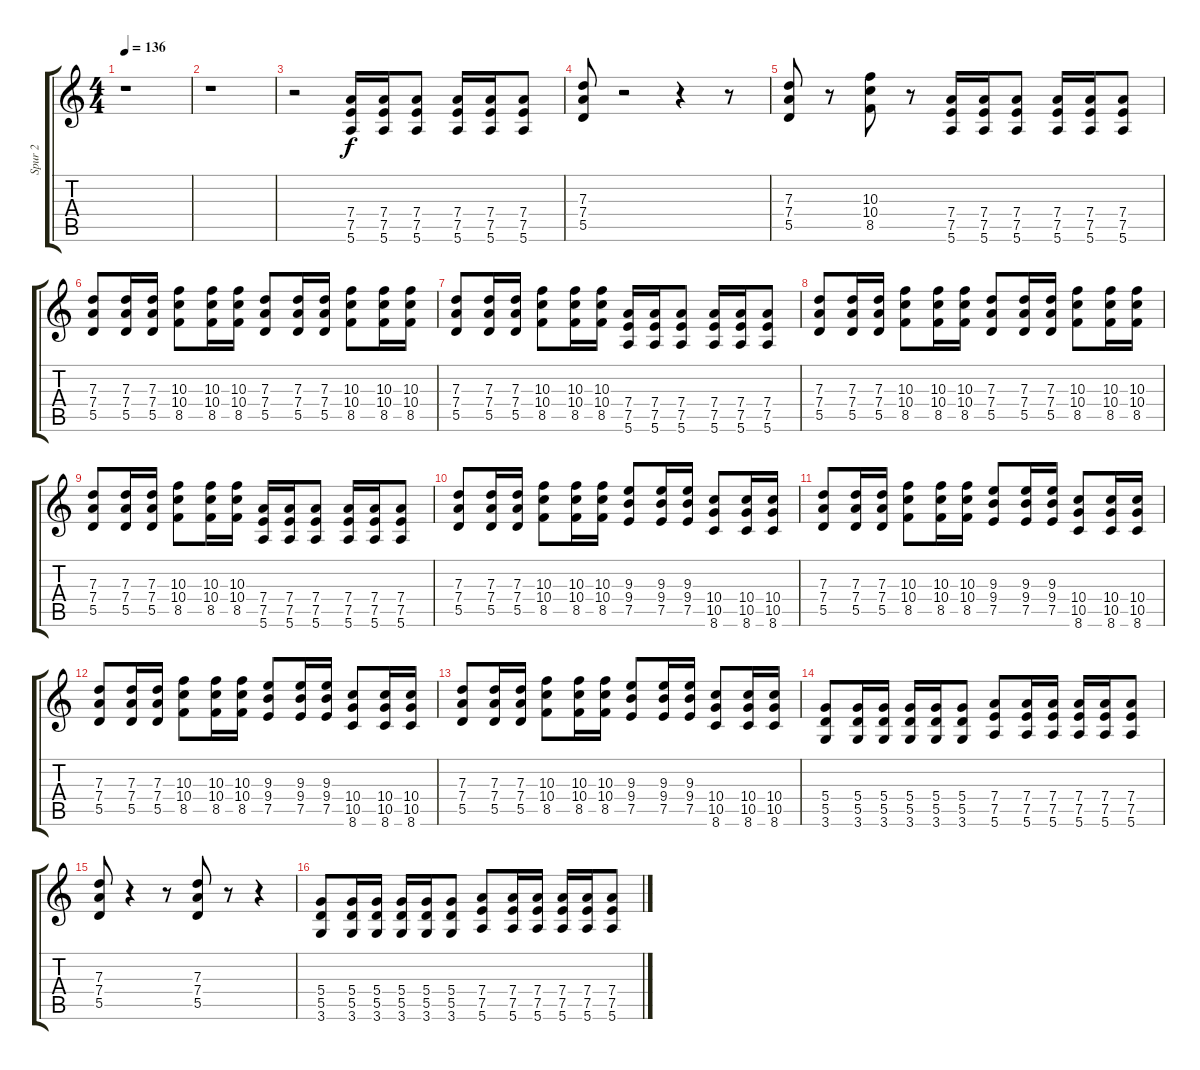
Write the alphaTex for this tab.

\track ("Spur 2" "Spur 2") {instrument distortionguitar}
\staff {score tabs}
\tuning (E4 B3 G3 D3 A2 E2) {hide}
\ts (4 4)
\tempo 136
\clef g2
\ks c
r.1{dy f instrument distortionguitar} |
r.1 |
r.2 (7.4 7.5 5.6).16 (7.4 7.5 5.6).16 (7.4 7.5 5.6).8 (7.4 7.5 5.6).16 (7.4 7.5 5.6).16 (7.4 7.5 5.6).8 |
(7.3 7.4 5.5).8 r.2 r.4 r.8 |
(7.3 7.4 5.5).8 r.8 (10.3 10.4 8.5).8 r.8 (7.4 7.5 5.6).16 (7.4 7.5 5.6).16 (7.4 7.5 5.6).8 (7.4 7.5 5.6).16 (7.4 7.5 5.6).16 (7.4 7.5 5.6).8 |
(7.3 7.4 5.5).8 (7.3 7.4 5.5).16 (7.3 7.4 5.5).16 (10.3 10.4 8.5).8 (10.3 10.4 8.5).16 (10.3 10.4 8.5).16 (7.3 7.4 5.5).8 (7.3 7.4 5.5).16 (7.3 7.4 5.5).16 (10.3 10.4 8.5).8 (10.3 10.4 8.5).16 (10.3 10.4 8.5).16 |
(7.3 7.4 5.5).8 (7.3 7.4 5.5).16 (7.3 7.4 5.5).16 (10.3 10.4 8.5).8 (10.3 10.4 8.5).16 (10.3 10.4 8.5).16 (7.4 7.5 5.6).16 (7.4 7.5 5.6).16 (7.4 7.5 5.6).8 (7.4 7.5 5.6).16 (7.4 7.5 5.6).16 (7.4 7.5 5.6).8 |
(7.3 7.4 5.5).8 (7.3 7.4 5.5).16 (7.3 7.4 5.5).16 (10.3 10.4 8.5).8 (10.3 10.4 8.5).16 (10.3 10.4 8.5).16 (7.3 7.4 5.5).8 (7.3 7.4 5.5).16 (7.3 7.4 5.5).16 (10.3 10.4 8.5).8 (10.3 10.4 8.5).16 (10.3 10.4 8.5).16 |
(7.3 7.4 5.5).8 (7.3 7.4 5.5).16 (7.3 7.4 5.5).16 (10.3 10.4 8.5).8 (10.3 10.4 8.5).16 (10.3 10.4 8.5).16 (7.4 7.5 5.6).16 (7.4 7.5 5.6).16 (7.4 7.5 5.6).8 (7.4 7.5 5.6).16 (7.4 7.5 5.6).16 (7.4 7.5 5.6).8 |
(7.3 7.4 5.5).8 (7.3 7.4 5.5).16 (7.3 7.4 5.5).16 (10.3 10.4 8.5).8 (10.3 10.4 8.5).16 (10.3 10.4 8.5).16 (9.3 9.4 7.5).8 (9.3 9.4 7.5).16 (9.3 9.4 7.5).16 (10.4 10.5 8.6).8 (10.4 10.5 8.6).16 (10.4 10.5 8.6).16 |
(7.3 7.4 5.5).8 (7.3 7.4 5.5).16 (7.3 7.4 5.5).16 (10.3 10.4 8.5).8 (10.3 10.4 8.5).16 (10.3 10.4 8.5).16 (9.3 9.4 7.5).8 (9.3 9.4 7.5).16 (9.3 9.4 7.5).16 (10.4 10.5 8.6).8 (10.4 10.5 8.6).16 (10.4 10.5 8.6).16 |
(7.3 7.4 5.5).8 (7.3 7.4 5.5).16 (7.3 7.4 5.5).16 (10.3 10.4 8.5).8 (10.3 10.4 8.5).16 (10.3 10.4 8.5).16 (9.3 9.4 7.5).8 (9.3 9.4 7.5).16 (9.3 9.4 7.5).16 (10.4 10.5 8.6).8 (10.4 10.5 8.6).16 (10.4 10.5 8.6).16 |
(7.3 7.4 5.5).8 (7.3 7.4 5.5).16 (7.3 7.4 5.5).16 (10.3 10.4 8.5).8 (10.3 10.4 8.5).16 (10.3 10.4 8.5).16 (9.3 9.4 7.5).8 (9.3 9.4 7.5).16 (9.3 9.4 7.5).16 (10.4 10.5 8.6).8 (10.4 10.5 8.6).16 (10.4 10.5 8.6).16 |
(5.4 5.5 3.6).8 (5.4 5.5 3.6).16 (5.4 5.5 3.6).16 (5.4 5.5 3.6).16 (5.4 5.5 3.6).16 (5.4 5.5 3.6).8 (7.4 7.5 5.6).8 (7.4 7.5 5.6).16 (7.4 7.5 5.6).16 (7.4 7.5 5.6).16 (7.4 7.5 5.6).16 (7.4 7.5 5.6).8 |
(7.3 7.4 5.5).8 r.4 r.8 (7.3 7.4 5.5).8 r.8 r.4 |
(5.4 5.5 3.6).8 (5.4 5.5 3.6).16 (5.4 5.5 3.6).16 (5.4 5.5 3.6).16 (5.4 5.5 3.6).16 (5.4 5.5 3.6).8 (7.4 7.5 5.6).8 (7.4 7.5 5.6).16 (7.4 7.5 5.6).16 (7.4 7.5 5.6).16 (7.4 7.5 5.6).16 (7.4 7.5 5.6).8
